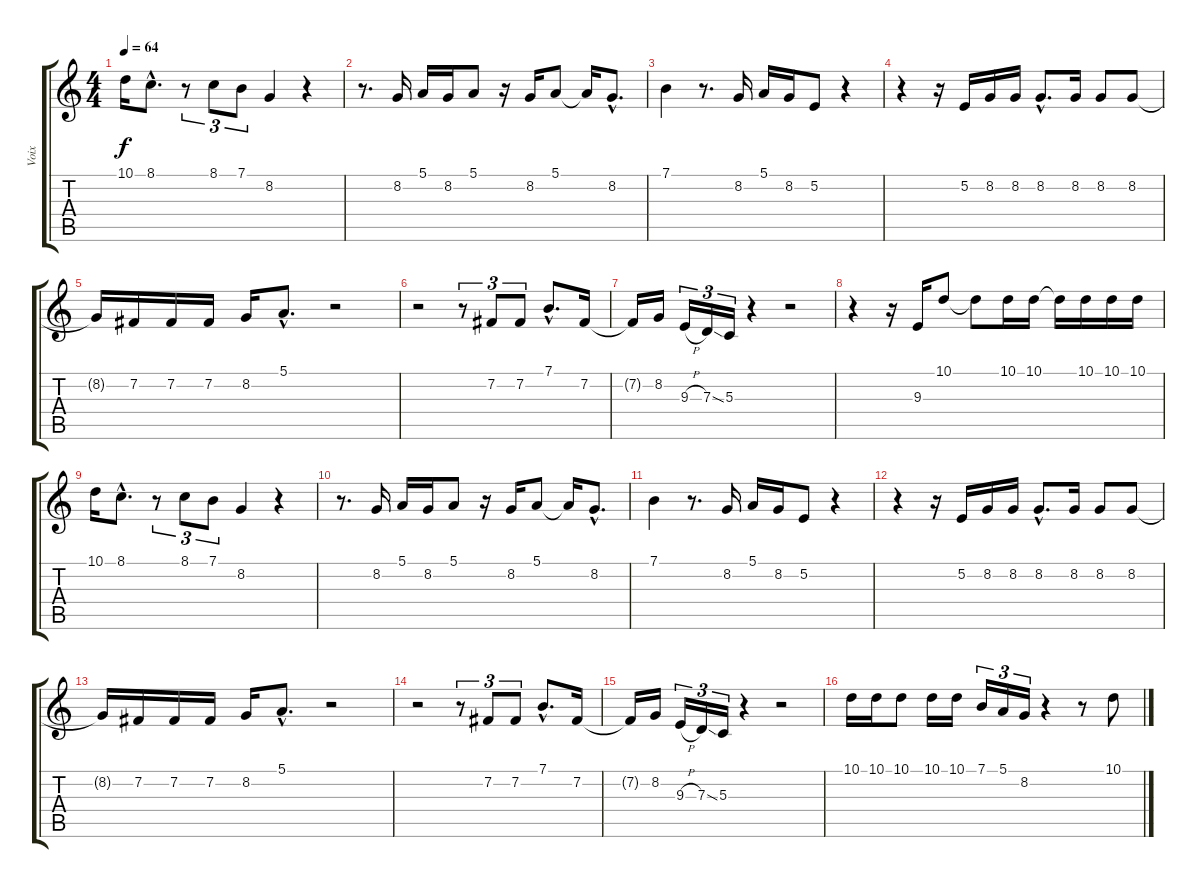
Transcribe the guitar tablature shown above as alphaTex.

\track ("Voix" "Voix") {instrument accordion}
\staff {score tabs}
\tuning (E4 B3 G3 D3 A2 E2) {hide}
\ts (4 4)
\tempo 64
\clef g2
\ks c
10.1.16{dy f} 8.1{hac}.8{d} r.8{tu (3 2)} 8.1.8{tu (3 2)} 7.1.8{tu (3 2)} 8.2.4 r.4 |
r.8{d} 8.2.16 5.1.16 8.2.16 5.1.8 r.16 8.2.16 5.1.8 5.1{t}.16 8.2{hac}.8{d} |
7.1.4 r.8{d} 8.2.16 5.1.16 8.2.16 5.2.8 r.4 |
r.4 r.16 5.2.16 8.2.16 8.2.16 8.2{hac}.8{d} 8.2.16 8.2.8 8.2.8 |
8.2{t}.16 7.2.16 7.2.16 7.2.16 8.2.16 5.1{hac}.8{d} r.2 |
r.2 r.8{tu (3 2)} 7.2.8{tu (3 2)} 7.2.8{tu (3 2)} 7.1{hac}.8{d} 7.2.16 |
7.2{t}.16 8.2.16 9.3{h}.16{tu (3 2)} 7.3{ss}.16{tu (3 2)} 5.3.16{tu (3 2)} r.4 r.2 |
r.4 r.16 9.3.16 10.1.8 10.1{t}.8 10.1.16 10.1.16 10.1{t}.16 10.1.16 10.1.16 10.1.16 |
10.1.16 8.1{hac}.8{d} r.8{tu (3 2)} 8.1.8{tu (3 2)} 7.1.8{tu (3 2)} 8.2.4 r.4 |
r.8{d} 8.2.16 5.1.16 8.2.16 5.1.8 r.16 8.2.16 5.1.8 5.1{t}.16 8.2{hac}.8{d} |
7.1.4 r.8{d} 8.2.16 5.1.16 8.2.16 5.2.8 r.4 |
r.4 r.16 5.2.16 8.2.16 8.2.16 8.2{hac}.8{d} 8.2.16 8.2.8 8.2.8 |
8.2{t}.16 7.2.16 7.2.16 7.2.16 8.2.16 5.1{hac}.8{d} r.2 |
r.2 r.8{tu (3 2)} 7.2.8{tu (3 2)} 7.2.8{tu (3 2)} 7.1{hac}.8{d} 7.2.16 |
7.2{t}.16 8.2.16 9.3{h}.16{tu (3 2)} 7.3{ss}.16{tu (3 2)} 5.3.16{tu (3 2)} r.4 r.2 |
10.1.16 10.1.16 10.1.8 10.1.16 10.1.16 7.1.16{tu (3 2)} 5.1.16{tu (3 2)} 8.2.16{tu (3 2)} r.4 r.8 10.1.8
